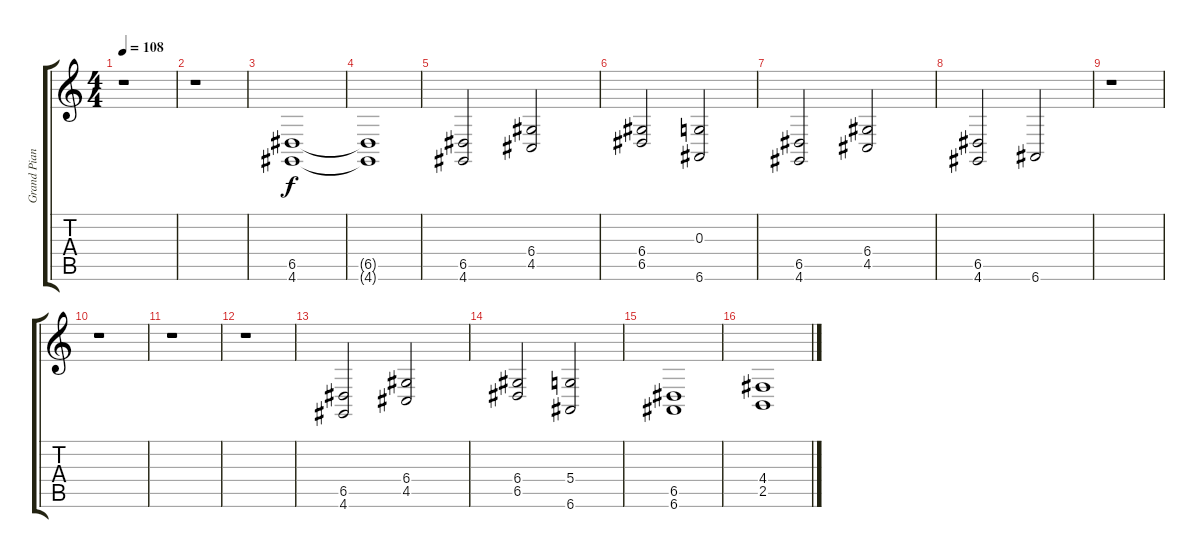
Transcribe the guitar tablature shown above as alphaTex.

\track ("Grand Piano" "Grand Pian") {instrument brightacousticpiano}
\staff {score tabs}
\tuning (E4 B3 G3 D3 A2 E2) {hide}
\ts (4 4)
\tempo 108
\clef g2
\ks c
r.1{dy f instrument brightacousticpiano} |
r.1 |
(6.5 4.6).1 |
(6.5{t} 4.6{t}).1 |
(6.5 4.6).2 (6.4 4.5).2 |
(6.4 6.5).2 (0.3 6.6).2 |
(6.5 4.6).2 (6.4 4.5).2 |
(6.5 4.6).2 6.6.2 |
r.1 |
r.1 |
r.1 |
r.1 |
(6.5 4.6).2 (6.4 4.5).2 |
(6.4 6.5).2 (5.4 6.6).2 |
(6.5 6.6).1 |
(4.4 2.5).1
